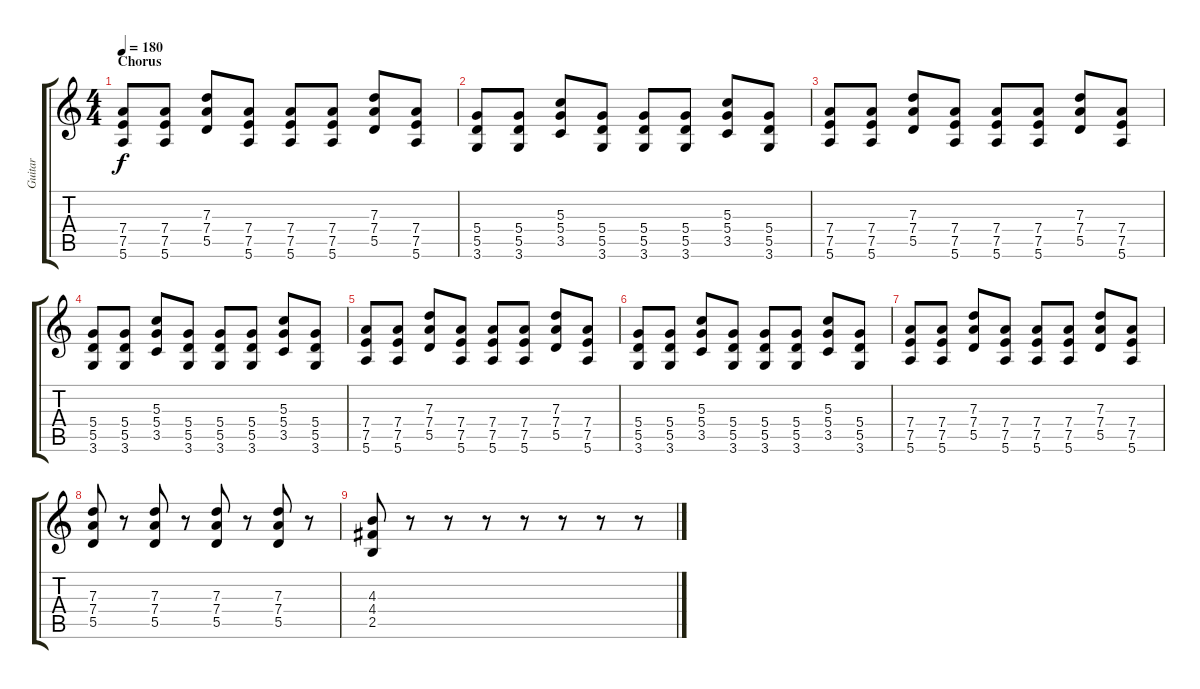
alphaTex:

\track ("Guitar" "Guitar") {instrument distortionguitar}
\staff {score tabs}
\tuning (E4 B3 G3 D3 A2 E2) {hide}
\ts (4 4)
\section ("" "Chorus")
\tempo 180
\clef g2
\ks c
(7.4 7.5 5.6).8{dy f} (7.4 7.5 5.6).8 (7.3 7.4 5.5).8 (7.4 7.5 5.6).8 (7.4 7.5 5.6).8 (7.4 7.5 5.6).8 (7.3 7.4 5.5).8 (7.4 7.5 5.6).8 |
(5.4 5.5 3.6).8 (5.4 5.5 3.6).8 (5.3 5.4 3.5).8 (5.4 5.5 3.6).8 (5.4 5.5 3.6).8 (5.4 5.5 3.6).8 (5.3 5.4 3.5).8 (5.4 5.5 3.6).8 |
(7.4 7.5 5.6).8 (7.4 7.5 5.6).8 (7.3 7.4 5.5).8 (7.4 7.5 5.6).8 (7.4 7.5 5.6).8 (7.4 7.5 5.6).8 (7.3 7.4 5.5).8 (7.4 7.5 5.6).8 |
(5.4 5.5 3.6).8 (5.4 5.5 3.6).8 (5.3 5.4 3.5).8 (5.4 5.5 3.6).8 (5.4 5.5 3.6).8 (5.4 5.5 3.6).8 (5.3 5.4 3.5).8 (5.4 5.5 3.6).8 |
(7.4 7.5 5.6).8 (7.4 7.5 5.6).8 (7.3 7.4 5.5).8 (7.4 7.5 5.6).8 (7.4 7.5 5.6).8 (7.4 7.5 5.6).8 (7.3 7.4 5.5).8 (7.4 7.5 5.6).8 |
(5.4 5.5 3.6).8 (5.4 5.5 3.6).8 (5.3 5.4 3.5).8 (5.4 5.5 3.6).8 (5.4 5.5 3.6).8 (5.4 5.5 3.6).8 (5.3 5.4 3.5).8 (5.4 5.5 3.6).8 |
(7.4 7.5 5.6).8 (7.4 7.5 5.6).8 (7.3 7.4 5.5).8 (7.4 7.5 5.6).8 (7.4 7.5 5.6).8 (7.4 7.5 5.6).8 (7.3 7.4 5.5).8 (7.4 7.5 5.6).8 |
\section ("" "")
(7.3 7.4 5.5).8 r.8 (7.3 7.4 5.5).8 r.8 (7.3 7.4 5.5).8 r.8 (7.3 7.4 5.5).8 r.8 |
(4.3 4.4 2.5).8 r.8 r.8 r.8 r.8 r.8 r.8 r.8
